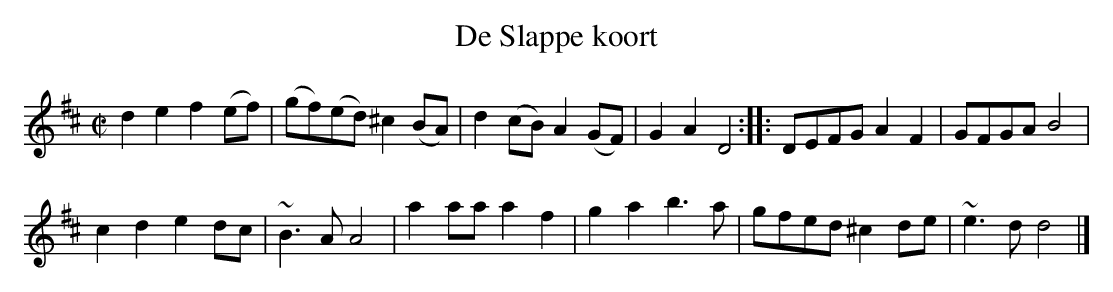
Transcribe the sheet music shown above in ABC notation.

X:1
T:De Slappe koort
M:C|
K:Dmaj
d2e2f2(ef)|(gf)(ed)^c2(BA)|d2(cB)A2(GF)|G2A2D4:||:DEFGA2F2|GFGAB4|
c2d2e2dc|~B3AA4|a2aaa2f2|g2a2b3a|gfed^c2de|~e3dd4|]
